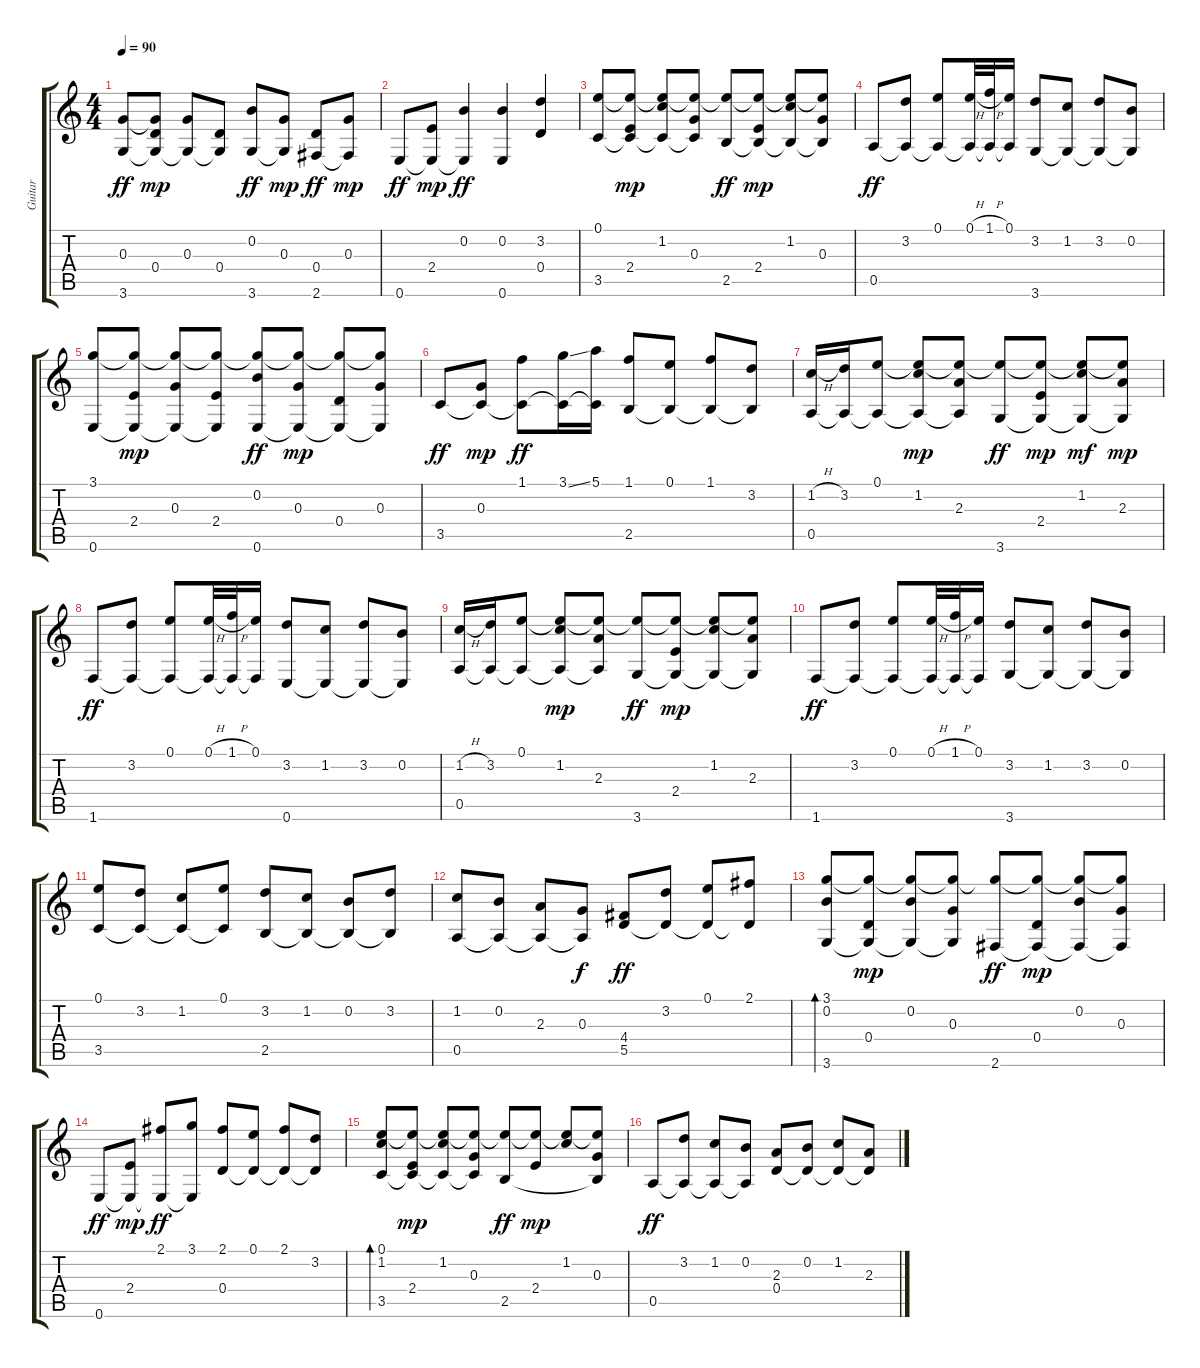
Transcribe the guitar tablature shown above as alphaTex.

\track ("Guitar " "Guitar ") {instrument acousticguitarsteel}
\staff {score tabs}
\tuning (E4 B3 G3 D3 A2 E2) {hide}
\ts (4 4)
\tempo 90
\clef g2
\ks c
(0.3 3.6).8{dy ff} (0.3{t} 0.4 3.6{t}).8{dy mp} (0.3 3.6{t}).8 (0.4 3.6{t}).8 (0.2 3.6).8{dy ff} (0.3 3.6{t}).8{dy mp} (0.4 2.6).8{dy ff} (0.3 2.6{t}).8{dy mp} |
0.6.8{dy ff} (2.4 0.6{t}).8{dy mp} (0.2 0.6{t}).4{dy ff} (0.2 0.6).4 (3.2 0.4).4 |
(0.1 3.5).8 (0.1{t} 2.4 3.5{t}).8{dy mp} (0.1{t} 1.2 3.5{t}).8 (0.1{t} 0.3 3.5{t}).8 (0.1{t} 2.5).8{dy ff} (0.1{t} 2.4 2.5{t}).8{dy mp} (0.1{t} 1.2 2.5{t}).8 (0.1{t} 0.3 2.5{t}).8 |
0.5.8{dy ff} (3.2 0.5{t}).8 (0.1 0.5{t}).8 (0.1{h} 0.5{t}).32 (1.1{h} 0.5{t}).32 (0.1 0.5{t}).16 (3.2 3.6).8 (1.2 3.6{t}).8 (3.2 3.6{t}).8 (0.2 3.6{t}).8 |
(3.1 0.6).8 (3.1{t} 2.4 0.6{t}).8{dy mp} (3.1{t} 0.3 0.6{t}).8 (3.1{t} 2.4 0.6{t}).8 (3.1{t} 0.2 0.6).8{dy ff} (3.1{t} 0.3 0.6{t}).8{dy mp} (3.1{t} 0.4 0.6{t}).8 (3.1{t} 0.3 0.6{t}).8 |
3.5.8{dy ff} (0.3 3.5{t}).8{dy mp} (1.1 3.5{t}).8{dy ff} (3.1{ss} 3.5{t}).16 (5.1 3.5{t}).16 (1.1 2.5).8 (0.1 2.5{t}).8 (1.1 2.5{t}).8 (3.2 2.5{t}).8 |
(1.2{h} 0.5).16 (3.2 0.5{t}).16 (0.1 0.5{t}).8 (0.1{t} 1.2 0.5{t}).8{dy mp} (0.1{t} 2.3 0.5{t}).8 (0.1{t} 3.6).8{dy ff} (0.1{t} 2.4 3.6{t}).8{dy mp} (0.1{t} 1.2 3.6{t}).8{dy mf} (0.1{t} 2.3 3.6{t}).8{dy mp} |
1.6.8{dy ff} (3.2 1.6{t}).8 (0.1 1.6{t}).8 (0.1{h} 1.6{t}).32 (1.1{h} 1.6{t}).32 (0.1 1.6{t}).16 (3.2 0.6).8 (1.2 0.6{t}).8 (3.2 0.6{t}).8 (0.2 0.6{t}).8 |
(1.2{h} 0.5).16 (3.2 0.5{t}).16 (0.1 0.5{t}).8 (0.1{t} 1.2 0.5{t}).8{dy mp} (0.1{t} 2.3 0.5{t}).8 (0.1{t} 3.6).8{dy ff} (0.1{t} 2.4 3.6{t}).8{dy mp} (0.1{t} 1.2 3.6{t}).8 (0.1{t} 2.3 3.6{t}).8 |
1.6.8{dy ff} (3.2 1.6{t}).8 (0.1 1.6{t}).8 (0.1{h} 1.6{t}).32 (1.1{h} 1.6{t}).32 (0.1 1.6{t}).16 (3.2 3.6).8 (1.2 3.6{t}).8 (3.2 3.6{t}).8 (0.2 3.6{t}).8 |
(0.1 3.5).8 (3.2 3.5{t}).8 (1.2 3.5{t}).8 (0.1 3.5{t}).8 (3.2 2.5).8 (1.2 2.5{t}).8 (0.2 2.5{t}).8 (3.2 2.5{t}).8 |
(1.2 0.5).8 (0.2 0.5{t}).8 (2.3 0.5{t}).8 (0.3 0.5{t}).8{dy f} (4.4 5.5).8{dy ff} (3.2 5.5{t}).8 (0.1 5.5{t}).8 (2.1 5.5{t}).8 |
(3.1 0.2 3.6).8{bd 120} (3.1{t} 0.4 3.6{t}).8{dy mp} (3.1{t} 0.2 3.6{t}).8 (3.1{t} 0.3 3.6{t}).8 (3.1{t} 2.6).8{dy ff} (3.1{t} 0.4 2.6{t}).8{dy mp} (3.1{t} 0.2 2.6{t}).8 (3.1{t} 0.3 2.6{t}).8 |
0.6.8{dy ff} (2.4 0.6{t}).8{dy mp} (2.1 0.6{t}).8{dy ff} (3.1 0.6{t}).8 (2.1 0.4).8 (0.1 0.4{t}).8 (2.1 0.4{t}).8 (3.2 0.4{t}).8 |
(0.1 1.2 3.5).8{bd 120} (0.1{t} 2.4 3.5{t}).8{dy mp} (0.1{t} 1.2 3.5{t}).8 (0.1{t} 0.3 3.5{t}).8 (0.1{t} 2.5).8{dy ff} (0.1{t} 2.4).8{dy mp} (0.1{t} 1.2).8 (0.1{t} 0.3 2.5{t}).8 |
0.5.8{dy ff} (3.2 0.5{t}).8 (1.2 0.5{t}).8 (0.2 0.5{t}).8 (2.3 0.4).8 (0.2 0.4{t}).8 (1.2 0.4{t}).8 (2.3 0.4{t}).8
